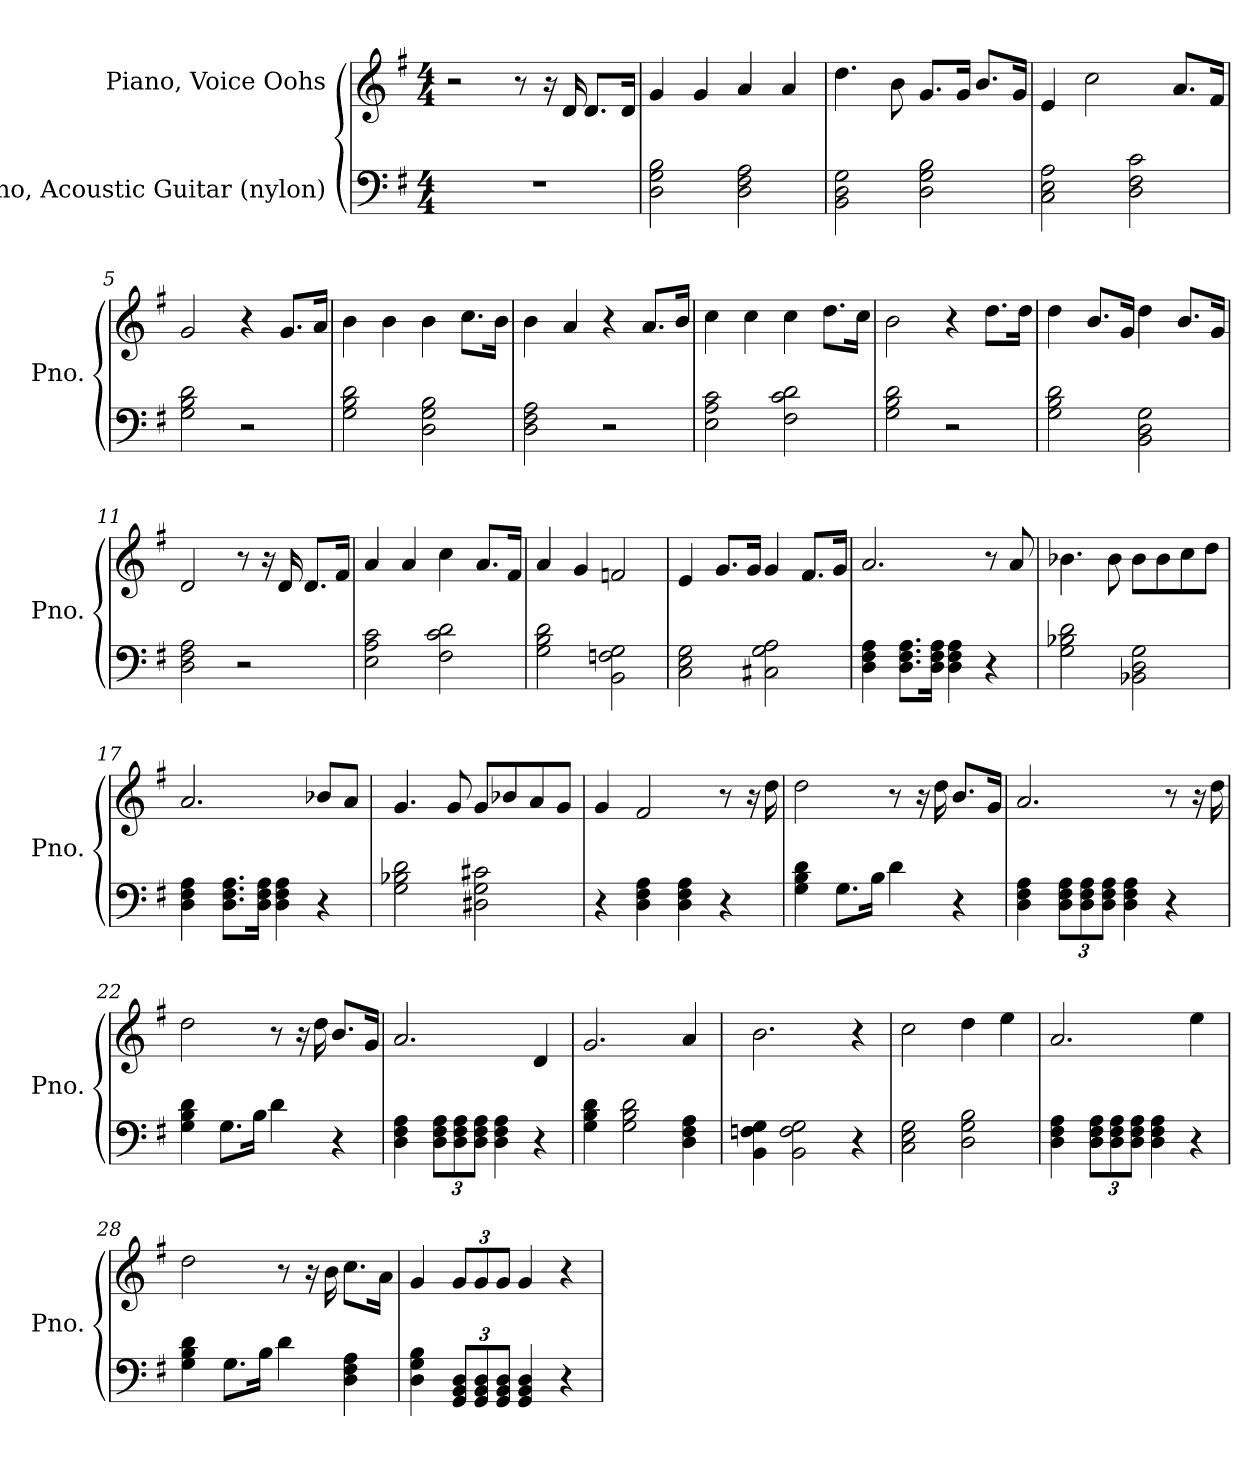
**kern	**kern
*part2	*part1
*staff2	*staff1
*I"Piano, Acoustic Guitar (nylon)	*I"Piano, Voice Oohs
*I'Pno.	*I'Pno.
*clefF4	*clefG2
*k[f#]	*k[f#]
*M4/4	*M4/4
*MM110	*MM110
=1	=1
1r	2r
.	8r
.	16r
.	16d/
.	8.d/L
.	16d/Jk
=2	=2
2D\ 2G\ 2B\	4g/
.	4g/
2D\ 2F#\ 2A\	4a/
.	4a/
=3	=3
2BB\ 2D\ 2G\	4.dd\
.	8b\
2D\ 2G\ 2B\	8.g/L
.	16g/Jk
.	8.b/L
.	16g/Jk
=4	=4
2C\ 2E\ 2A\	4e/
.	2cc\
2D\ 2F#\ 2c\	.
.	8.a/L
.	16f#/Jk
=5	=5
2G\ 2B\ 2d\	2g/
2r	4r
.	8.g/L
.	16a/Jk
!!LO:LB:g=z
=6	=6
2G\ 2B\ 2d\	4b\
.	4b\
2D\ 2G\ 2B\	4b\
.	8.cc\L
.	16b\Jk
=7	=7
2D\ 2F#\ 2A\	4b\
.	4a/
2r	4r
.	8.a/L
.	16b/Jk
=8	=8
2E\ 2A\ 2c\	4cc\
.	4cc\
2F#\ 2c\ 2d\	4cc\
.	8.dd\L
.	16cc\Jk
=9	=9
2G\ 2B\ 2d\	2b\
2r	4r
.	8.dd\L
.	16dd\Jk
=10	=10
2G\ 2B\ 2d\	4dd\
.	8.b/L
.	16g/Jk
2BB\ 2D\ 2G\	4dd\
.	8.b/L
.	16g/Jk
=11	=11
2D\ 2F#\ 2A\	2d/
2r	8r
.	16r
.	16d/
.	8.d/L
.	16f#/Jk
!!LO:LB:g=z
=12	=12
2E\ 2A\ 2c\	4a/
.	4a/
2F#\ 2c\ 2d\	4cc\
.	8.a/L
.	16f#/Jk
=13	=13
2G\ 2B\ 2d\	4a/
.	4g/
2BB\ 2Fn\ 2G\	2fn/
=14	=14
2C\ 2E\ 2G\	4e/
.	8.g/L
.	16g/Jk
2C#X\ 2G\ 2A\	4g/
.	8.f#/L
.	16g/Jk
=15	=15
4D\ 4F#\ 4A\	2.a/
8.D\ 8.F#\ 8.A\L	.
16D\ 16F#\ 16A\Jk	.
4D\ 4F#\ 4A\	.
4r	8r
.	8a/
=16	=16
2G\ 2B-X\ 2d\	4.b-X\
.	8b-\
2BB-X\ 2D\ 2G\	8b-\L
.	8b-\
.	8cc\
.	8dd\J
=17	=17
4D\ 4F#\ 4A\	2.a/
8.D\ 8.F#\ 8.A\L	.
16D\ 16F#\ 16A\Jk	.
4D\ 4F#\ 4A\	.
4r	8b-X/L
.	8a/J
!!LO:LB:g=z
=18	=18
2G\ 2B-X\ 2d\	4.g/
.	8g/
2D#X\ 2G\ 2c#X\	8g/L
.	8b-X/
.	8a/
.	8g/J
=19	=19
4r	4g/
4D\ 4F#\ 4A\	2f#/
4D\ 4F#\ 4A\	.
4r	8r
.	16r
.	16dd\
=20	=20
4G\ 4B\ 4d\	2dd\
8.G\L	.
16B\Jk	.
4d\	8r
.	16r
.	16dd\
4r	8.b/L
.	16g/Jk
=21	=21
4D\ 4F#\ 4A\	2.a/
*Xbrackettup	*
12D\ 12F#\ 12A\L	.
12D\ 12F#\ 12A\	.
12D\ 12F#\ 12A\J	.
4D\ 4F#\ 4A\	.
4r	8r
.	16r
.	16dd\
=22	=22
4G\ 4B\ 4d\	2dd\
8.G\L	.
16B\Jk	.
4d\	8r
.	16r
.	16dd\
4r	8.b/L
.	16g/Jk
!!LO:LB:g=z
=23	=23
4D\ 4F#\ 4A\	2.a/
12D\ 12F#\ 12A\L	.
12D\ 12F#\ 12A\	.
12D\ 12F#\ 12A\J	.
4D\ 4F#\ 4A\	.
4r	4d/
=24	=24
4G\ 4B\ 4d\	2.g/
2G\ 2B\ 2d\	.
4D\ 4F#\ 4A\	4a/
=25	=25
4BB\ 4Fn\ 4G\	2.b\
2BB\ 2F\ 2G\	.
4r	4r
=26	=26
2C\ 2E\ 2G\	2cc\
2D\ 2G\ 2B\	4dd\
.	4ee\
=27	=27
4D\ 4F#\ 4A\	2.a/
12D\ 12F#\ 12A\L	.
12D\ 12F#\ 12A\	.
12D\ 12F#\ 12A\J	.
4D\ 4F#\ 4A\	.
4r	4ee\
=28	=28
4G\ 4B\ 4d\	2dd\
8.G\L	.
16B\Jk	.
4d\	8r
.	16r
.	16b\
4D\ 4F#\ 4A\	8.cc\L
.	16a\Jk
=29	=29
4D\ 4G\ 4B\	4g/
*	*Xbrackettup
12GG/ 12BB/ 12D/L	12g/L
12GG/ 12BB/ 12D/	12g/
12GG/ 12BB/ 12D/J	12g/J
4GG/ 4BB/ 4D/	4g/
4r	4r
=	=
*-	*-
